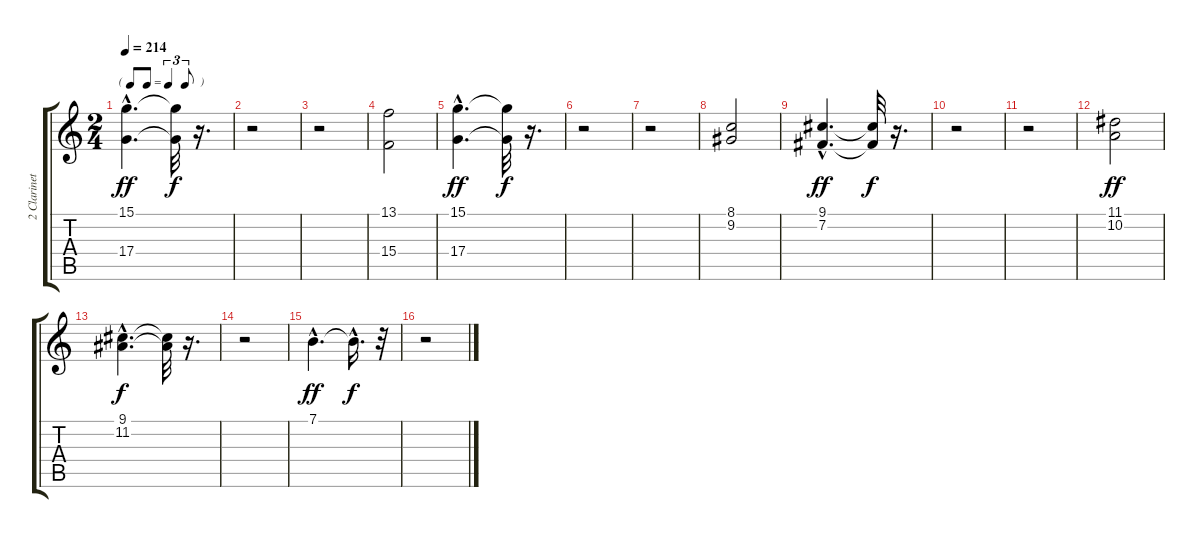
\track ("2 Clarinets in Bb" "2 Clarinet") {instrument clarinet}
\staff {score tabs}
\tuning (E4 B3 G3 D3 A2 E2) {hide}
\ts (2 4)
\tf triplet8th
\tempo 214
\clef g2
\ks c
(15.1{hac} 17.4{hac}).4{d dy ff} (15.1{t} 17.4{t}).32{dy f} r.16{d} |
r.2 |
r.2 |
(13.1 15.4).2 |
(15.1{hac} 17.4{hac}).4{d dy ff} (15.1{t} 17.4{t}).32{dy f} r.16{d} |
r.2 |
r.2 |
(8.1 9.2).2 |
(9.1{hac} 7.2{hac}).4{d dy ff} (9.1{t} 7.2{t}).32{dy f} r.16{d} |
r.2 |
r.2 |
(11.1 10.2).2{dy ff} |
(9.1{hac} 11.2{hac}).4{d dy f} (9.1{t} 11.2{t}).32 r.16{d} |
r.2 |
7.1{hac}.4{d dy ff} 7.1{hac t}.16{d dy f} r.32 |
r.2
